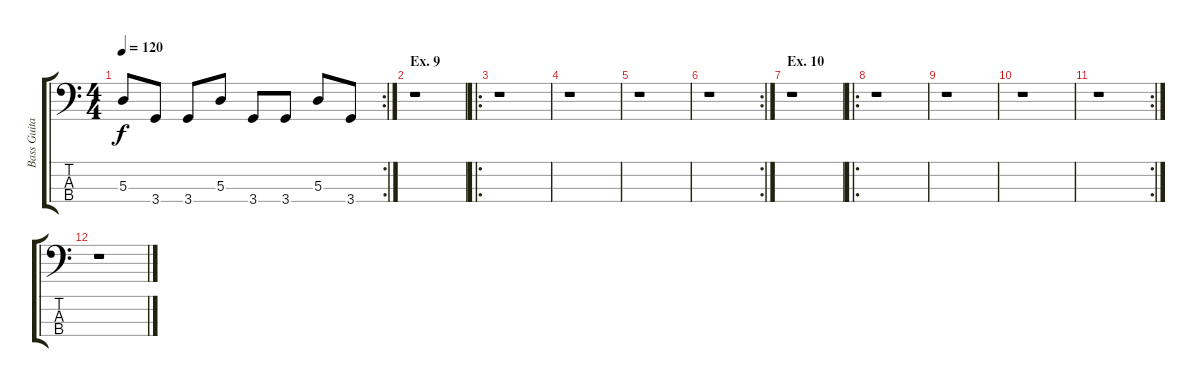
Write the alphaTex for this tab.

\track ("Bass Guitar" "Bass Guita") {instrument electricbasspick}
\staff {score tabs}
\tuning (G2 D2 A1 E1) {hide}
\rc 2
\ts (4 4)
\tempo 120
\clef f4
\ks c
5.3.8{dy f} 3.4.8 3.4.8 5.3.8 3.4.8 3.4.8 5.3.8 3.4.8 |
\section ("" "Ex. 9")
r.1 |
\ro
r.1 |
r.1 |
r.1 |
\rc 2
r.1 |
\section ("" "Ex. 10")
r.1 |
\ro
r.1 |
r.1 |
r.1 |
\rc 2
r.1 |
r.1
